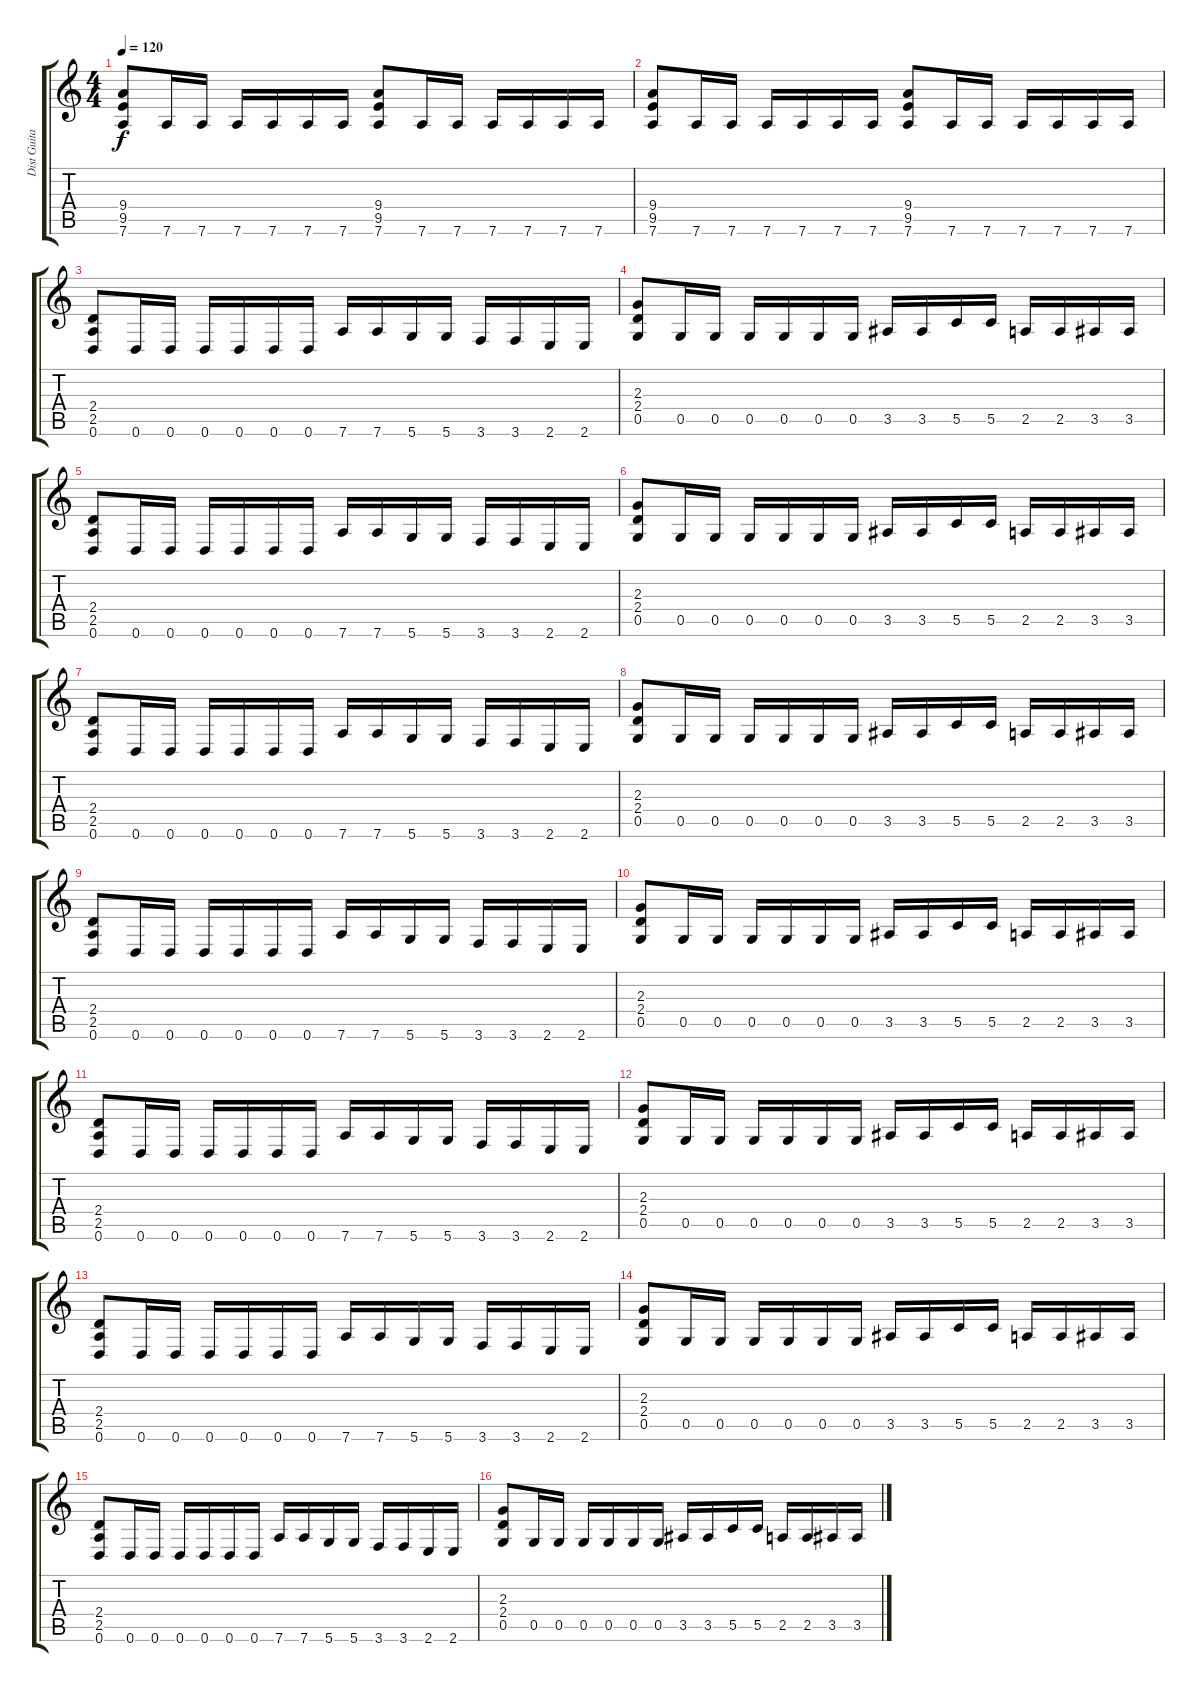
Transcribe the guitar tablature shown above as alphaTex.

\track ("Dist Guitar II" "Dist Guita") {instrument distortionguitar}
\staff {score tabs}
\tuning (D4 A3 F3 C3 G2 D2) {hide}
\ts (4 4)
\tempo 120
\clef g2
\ks c
(9.4 9.5 7.6).8{dy f} 7.6.16 7.6.16 7.6.16 7.6.16 7.6.16 7.6.16 (9.4 9.5 7.6).8 7.6.16 7.6.16 7.6.16 7.6.16 7.6.16 7.6.16 |
(9.4 9.5 7.6).8 7.6.16 7.6.16 7.6.16 7.6.16 7.6.16 7.6.16 (9.4 9.5 7.6).8 7.6.16 7.6.16 7.6.16 7.6.16 7.6.16 7.6.16 |
(2.4 2.5 0.6).8 0.6.16 0.6.16 0.6.16 0.6.16 0.6.16 0.6.16 7.6.16 7.6.16 5.6.16 5.6.16 3.6.16 3.6.16 2.6.16 2.6.16 |
(2.3 2.4 0.5).8 0.5.16 0.5.16 0.5.16 0.5.16 0.5.16 0.5.16 3.5.16 3.5.16 5.5.16 5.5.16 2.5.16 2.5.16 3.5.16 3.5.16 |
(2.4 2.5 0.6).8 0.6.16 0.6.16 0.6.16 0.6.16 0.6.16 0.6.16 7.6.16 7.6.16 5.6.16 5.6.16 3.6.16 3.6.16 2.6.16 2.6.16 |
(2.3 2.4 0.5).8 0.5.16 0.5.16 0.5.16 0.5.16 0.5.16 0.5.16 3.5.16 3.5.16 5.5.16 5.5.16 2.5.16 2.5.16 3.5.16 3.5.16 |
(2.4 2.5 0.6).8 0.6.16 0.6.16 0.6.16 0.6.16 0.6.16 0.6.16 7.6.16 7.6.16 5.6.16 5.6.16 3.6.16 3.6.16 2.6.16 2.6.16 |
(2.3 2.4 0.5).8 0.5.16 0.5.16 0.5.16 0.5.16 0.5.16 0.5.16 3.5.16 3.5.16 5.5.16 5.5.16 2.5.16 2.5.16 3.5.16 3.5.16 |
(2.4 2.5 0.6).8 0.6.16 0.6.16 0.6.16 0.6.16 0.6.16 0.6.16 7.6.16 7.6.16 5.6.16 5.6.16 3.6.16 3.6.16 2.6.16 2.6.16 |
(2.3 2.4 0.5).8 0.5.16 0.5.16 0.5.16 0.5.16 0.5.16 0.5.16 3.5.16 3.5.16 5.5.16 5.5.16 2.5.16 2.5.16 3.5.16 3.5.16 |
(2.4 2.5 0.6).8 0.6.16 0.6.16 0.6.16 0.6.16 0.6.16 0.6.16 7.6.16 7.6.16 5.6.16 5.6.16 3.6.16 3.6.16 2.6.16 2.6.16 |
(2.3 2.4 0.5).8 0.5.16 0.5.16 0.5.16 0.5.16 0.5.16 0.5.16 3.5.16 3.5.16 5.5.16 5.5.16 2.5.16 2.5.16 3.5.16 3.5.16 |
(2.4 2.5 0.6).8 0.6.16 0.6.16 0.6.16 0.6.16 0.6.16 0.6.16 7.6.16 7.6.16 5.6.16 5.6.16 3.6.16 3.6.16 2.6.16 2.6.16 |
(2.3 2.4 0.5).8 0.5.16 0.5.16 0.5.16 0.5.16 0.5.16 0.5.16 3.5.16 3.5.16 5.5.16 5.5.16 2.5.16 2.5.16 3.5.16 3.5.16 |
(2.4 2.5 0.6).8 0.6.16 0.6.16 0.6.16 0.6.16 0.6.16 0.6.16 7.6.16 7.6.16 5.6.16 5.6.16 3.6.16 3.6.16 2.6.16 2.6.16 |
(2.3 2.4 0.5).8 0.5.16 0.5.16 0.5.16 0.5.16 0.5.16 0.5.16 3.5.16 3.5.16 5.5.16 5.5.16 2.5.16 2.5.16 3.5.16 3.5.16
